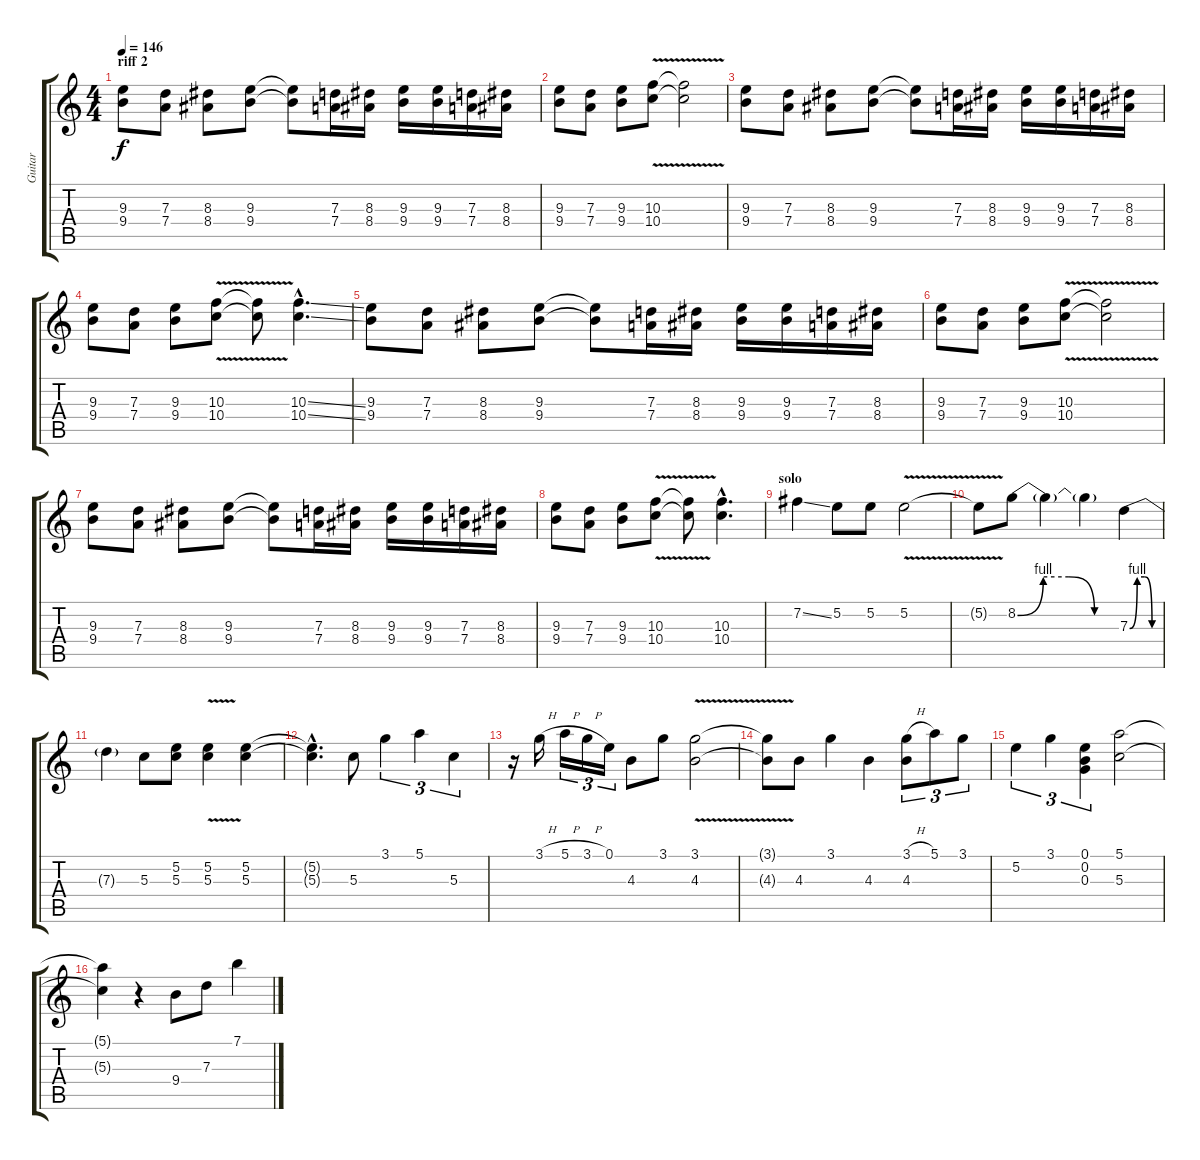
\track ("Guitar" "Guitar") {instrument distortionguitar}
\staff {score tabs}
\tuning (E4 B3 G3 D3 A2 E2) {hide}
\ts (4 4)
\section ("" "riff 2")
\tempo 146
\clef g2
\ks c
(9.3 9.4).8{dy f} (7.3 7.4).8 (8.3 8.4).8 (9.3 9.4).8 (9.3{t} 9.4{t}).8 (7.3 7.4).16 (8.3 8.4).16 (9.3 9.4).16 (9.3 9.4).16 (7.3 7.4).16 (8.3 8.4).16 |
(9.3 9.4).8 (7.3 7.4).8 (9.3 9.4).8 (10.3{v} 10.4{v}).8 (10.3{t} 10.4{t}).2 |
(9.3 9.4).8 (7.3 7.4).8 (8.3 8.4).8 (9.3 9.4).8 (9.3{t} 9.4{t}).8 (7.3 7.4).16 (8.3 8.4).16 (9.3 9.4).16 (9.3 9.4).16 (7.3 7.4).16 (8.3 8.4).16 |
(9.3 9.4).8 (7.3 7.4).8 (9.3 9.4).8 (10.3{v} 10.4{v}).8 (10.3{t} 10.4{t}).8 (10.3{ss hac} 10.4{ss hac}).4{d} |
(9.3 9.4).8 (7.3 7.4).8 (8.3 8.4).8 (9.3 9.4).8 (9.3{t} 9.4{t}).8 (7.3 7.4).16 (8.3 8.4).16 (9.3 9.4).16 (9.3 9.4).16 (7.3 7.4).16 (8.3 8.4).16 |
(9.3 9.4).8 (7.3 7.4).8 (9.3 9.4).8 (10.3{v} 10.4{v}).8 (10.3{t} 10.4{t}).2 |
(9.3 9.4).8 (7.3 7.4).8 (8.3 8.4).8 (9.3 9.4).8 (9.3{t} 9.4{t}).8 (7.3 7.4).16 (8.3 8.4).16 (9.3 9.4).16 (9.3 9.4).16 (7.3 7.4).16 (8.3 8.4).16 |
(9.3 9.4).8 (7.3 7.4).8 (9.3 9.4).8 (10.3{v} 10.4{v}).8 (10.3{t} 10.4{t}).8 (10.3{hac} 10.4{hac}).4{d} |
\section ("" "solo")
7.2{ss}.4 5.2.8 5.2.8 5.2{v}.2 |
5.2{t}.8 8.2{be (custom 0 0 15 4 30 4 45 0 60 0)}.8 8.2{t}.4 8.2{t}.4 7.3{be (custom 0 0 15 4 30 4 45 0 60 0)}.4 |
7.3{t}.4 5.3.8 (5.2 5.3).8 (5.2{v} 5.3{v}).4 (5.2 5.3).4 |
(5.2{hac t} 5.3{hac t}).4{d} 5.3.8 3.1.4{tu (3 2)} 5.1.4{tu (3 2)} 5.3.4{tu (3 2)} |
r.16 3.1{h}.16 5.1{h}.16{tu (3 2)} 3.1{h}.16{tu (3 2)} 0.1.16{tu (3 2)} 4.3.8 3.1.8 (3.1{v} 4.3{v}).2 |
(3.1{t} 4.3{t}).8 4.3.8 3.1.4 4.3.4 (3.1{h} 4.3).8{tu (3 2)} 5.1.8{tu (3 2)} 3.1.8{tu (3 2)} |
5.2.4{tu (3 2)} 3.1.4{tu (3 2)} (0.1 0.2 0.3).4{tu (3 2)} (5.1 5.3).2 |
(5.1{t} 5.3{t}).4 r.4 9.4.8 7.3.8 7.1.4
